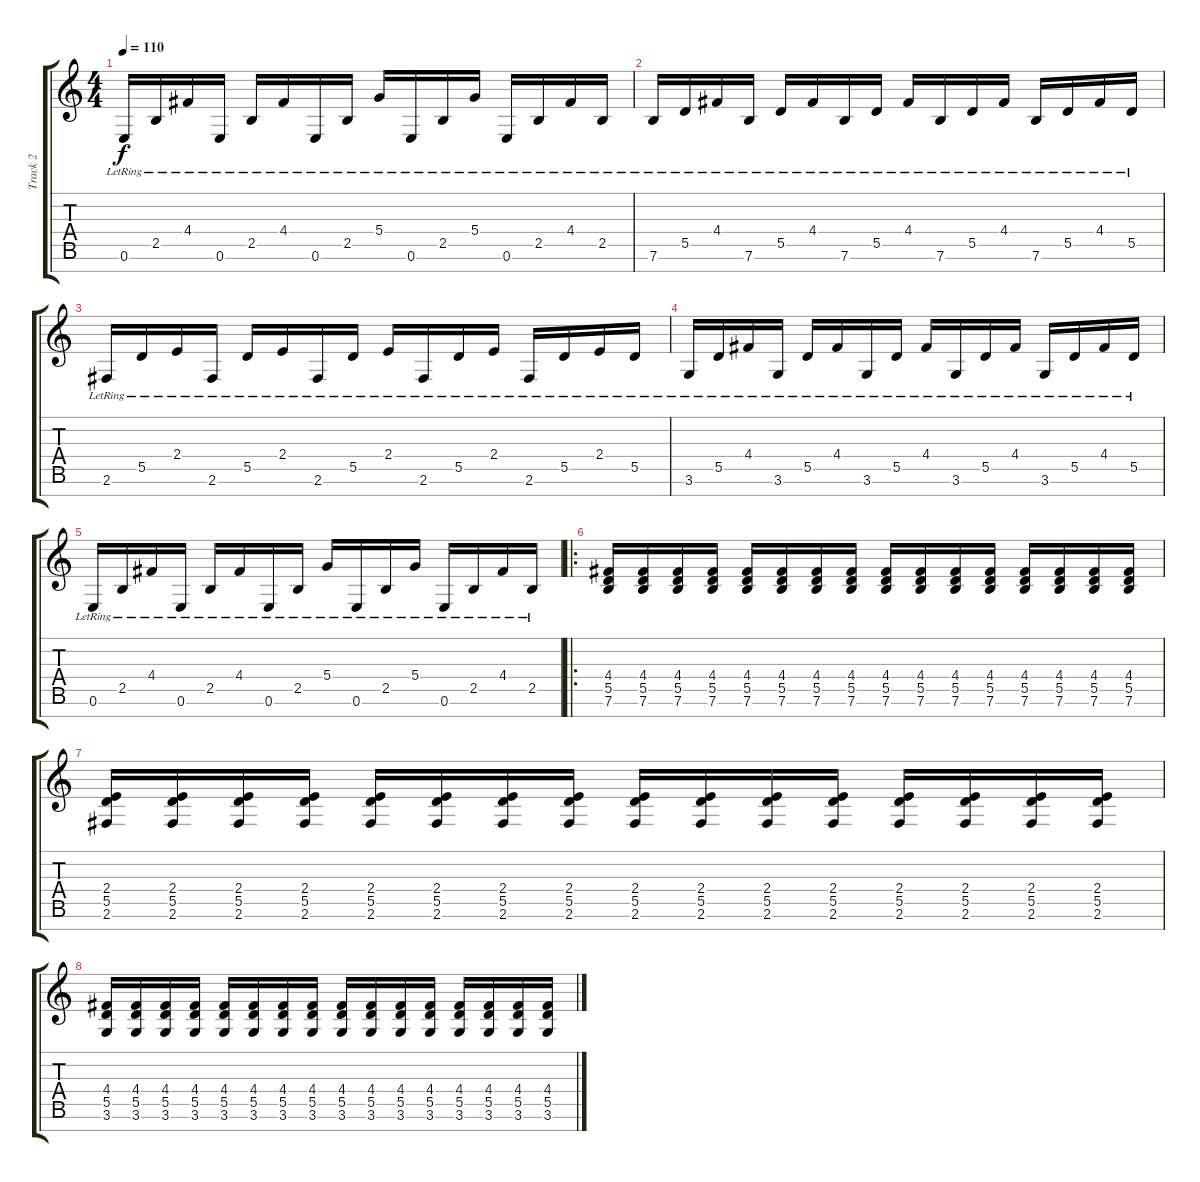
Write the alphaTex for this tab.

\track ("Track 2" "Track 2") {instrument distortionguitar}
\staff {score tabs}
\tuning (E4 B3 G3 D3 A2 E2 B1) {hide}
\ts (4 4)
\tempo 110
\clef g2
\ks c
0.6{lr}.16{dy f} 2.5{lr}.16 4.4{lr}.16 0.6{lr}.16 2.5{lr}.16 4.4{lr}.16 0.6{lr}.16 2.5{lr}.16 5.4{lr}.16 0.6{lr}.16 2.5{lr}.16 5.4{lr}.16 0.6{lr}.16 2.5{lr}.16 4.4{lr}.16 2.5{lr}.16 |
7.6{lr}.16 5.5{lr}.16 4.4{lr}.16 7.6{lr}.16 5.5{lr}.16 4.4{lr}.16 7.6{lr}.16 5.5{lr}.16 4.4{lr}.16 7.6{lr}.16 5.5{lr}.16 4.4{lr}.16 7.6{lr}.16 5.5{lr}.16 4.4{lr}.16 5.5{lr}.16 |
2.6{lr}.16 5.5{lr}.16 2.4{lr}.16 2.6{lr}.16 5.5{lr}.16 2.4{lr}.16 2.6{lr}.16 5.5{lr}.16 2.4{lr}.16 2.6{lr}.16 5.5{lr}.16 2.4{lr}.16 2.6{lr}.16 5.5{lr}.16 2.4{lr}.16 5.5{lr}.16 |
3.6{lr}.16 5.5{lr}.16 4.4{lr}.16 3.6{lr}.16 5.5{lr}.16 4.4{lr}.16 3.6{lr}.16 5.5{lr}.16 4.4{lr}.16 3.6{lr}.16 5.5{lr}.16 4.4{lr}.16 3.6{lr}.16 5.5{lr}.16 4.4{lr}.16 5.5{lr}.16 |
0.6{lr}.16 2.5{lr}.16 4.4{lr}.16 0.6{lr}.16 2.5{lr}.16 4.4{lr}.16 0.6{lr}.16 2.5{lr}.16 5.4{lr}.16 0.6{lr}.16 2.5{lr}.16 5.4{lr}.16 0.6{lr}.16 2.5{lr}.16 4.4{lr}.16 2.5{lr}.16 |
\ro
(4.4 5.5 7.6).16 (4.4 5.5 7.6).16 (4.4 5.5 7.6).16 (4.4 5.5 7.6).16 (4.4 5.5 7.6).16 (4.4 5.5 7.6).16 (4.4 5.5 7.6).16 (4.4 5.5 7.6).16 (4.4 5.5 7.6).16 (4.4 5.5 7.6).16 (4.4 5.5 7.6).16 (4.4 5.5 7.6).16 (4.4 5.5 7.6).16 (4.4 5.5 7.6).16 (4.4 5.5 7.6).16 (4.4 5.5 7.6).16 |
(2.4 5.5 2.6).16 (2.4 5.5 2.6).16 (2.4 5.5 2.6).16 (2.4 5.5 2.6).16 (2.4 5.5 2.6).16 (2.4 5.5 2.6).16 (2.4 5.5 2.6).16 (2.4 5.5 2.6).16 (2.4 5.5 2.6).16 (2.4 5.5 2.6).16 (2.4 5.5 2.6).16 (2.4 5.5 2.6).16 (2.4 5.5 2.6).16 (2.4 5.5 2.6).16 (2.4 5.5 2.6).16 (2.4 5.5 2.6).16 |
(4.4 5.5 3.6).16 (4.4 5.5 3.6).16 (4.4 5.5 3.6).16 (4.4 5.5 3.6).16 (4.4 5.5 3.6).16 (4.4 5.5 3.6).16 (4.4 5.5 3.6).16 (4.4 5.5 3.6).16 (4.4 5.5 3.6).16 (4.4 5.5 3.6).16 (4.4 5.5 3.6).16 (4.4 5.5 3.6).16 (4.4 5.5 3.6).16 (4.4 5.5 3.6).16 (4.4 5.5 3.6).16 (4.4 5.5 3.6).16
